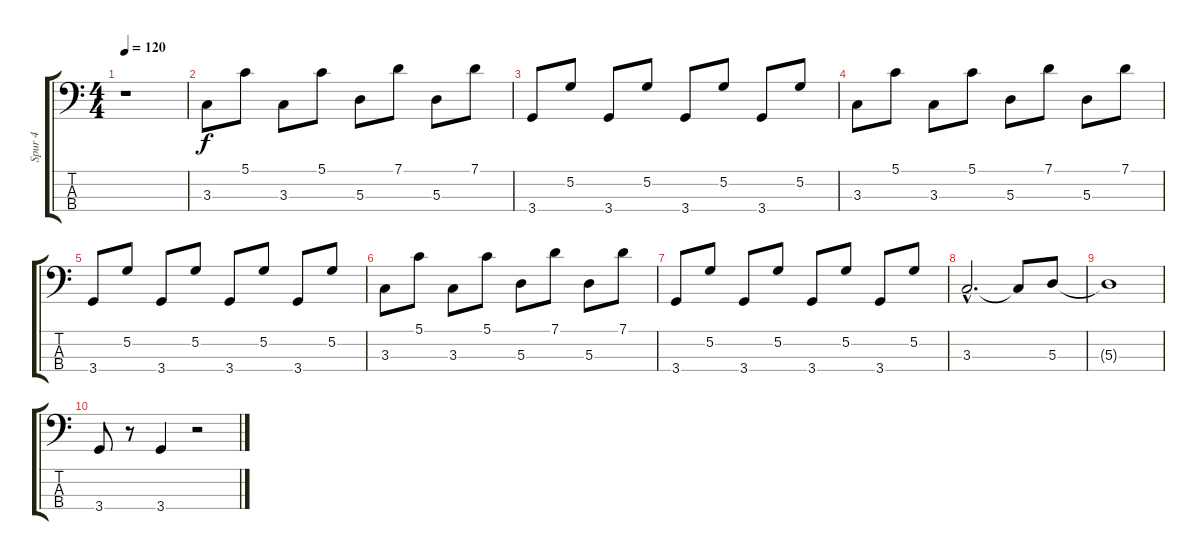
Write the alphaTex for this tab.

\track ("Spur 4" "Spur 4") {instrument electricbassfinger}
\staff {score tabs}
\tuning (G2 D2 A1 E1) {hide}
\ts (4 4)
\tempo 120
\clef f4
\ks c
r.1{dy f} |
3.3.8 5.1.8 3.3.8 5.1.8 5.3.8 7.1.8 5.3.8 7.1.8 |
3.4.8 5.2.8 3.4.8 5.2.8 3.4.8 5.2.8 3.4.8 5.2.8 |
3.3.8 5.1.8 3.3.8 5.1.8 5.3.8 7.1.8 5.3.8 7.1.8 |
3.4.8 5.2.8 3.4.8 5.2.8 3.4.8 5.2.8 3.4.8 5.2.8 |
3.3.8 5.1.8 3.3.8 5.1.8 5.3.8 7.1.8 5.3.8 7.1.8 |
3.4.8 5.2.8 3.4.8 5.2.8 3.4.8 5.2.8 3.4.8 5.2.8 |
3.3{hac}.2{d} 3.3{t}.8 5.3.8 |
5.3{t}.1 |
3.4.8 r.8 3.4.4 r.2
